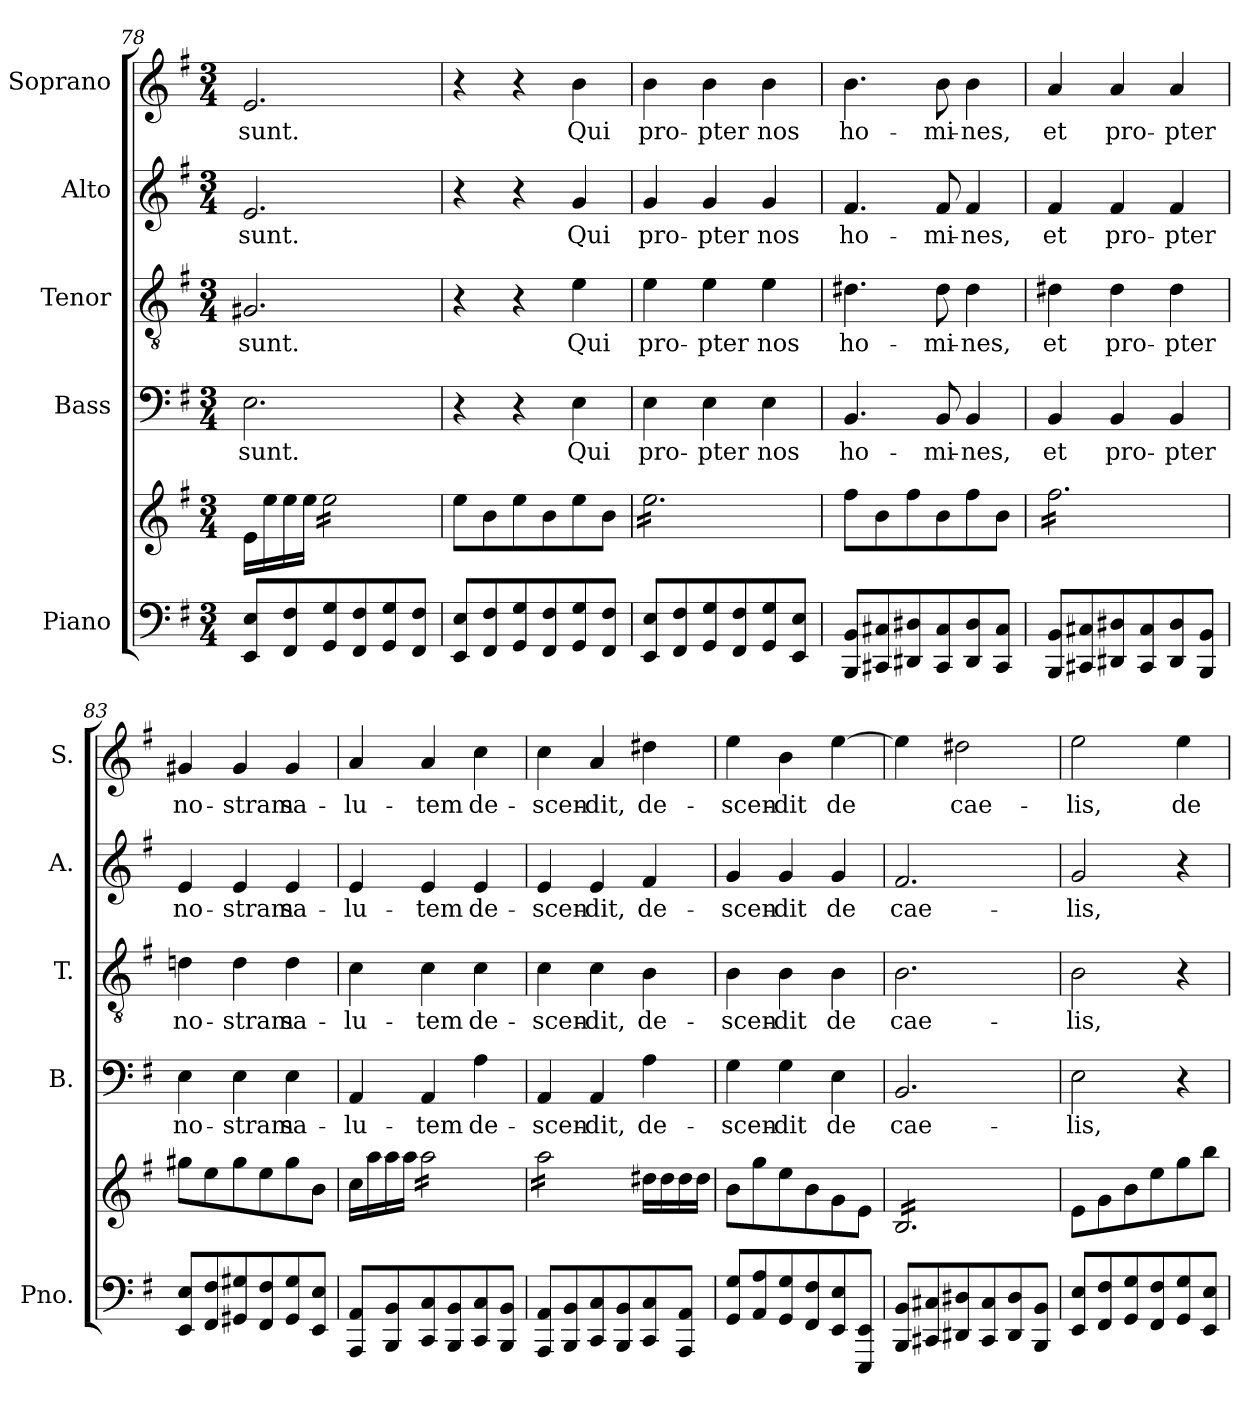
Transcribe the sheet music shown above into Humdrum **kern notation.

**kern	**kern	**kern	**text	**kern	**text	**kern	**text	**kern	**text
*part5	*part5	*part4	*part4	*part3	*part3	*part2	*part2	*part1	*part1
*staff6	*staff5	*staff4	*staff4	*staff3	*staff3	*staff2	*staff2	*staff1	*staff1
*I"Piano	*	*I"Bass	*	*I"Tenor	*	*I"Alto	*	*I"Soprano	*
*I'Pno.	*	*I'B.	*	*I'T.	*	*I'A.	*	*I'S.	*
!!LO:PB:g=z
*clefF4	*clefG2	*clefF4	*	*clefGv2	*	*clefG2	*	*clefG2	*
*k[f#]	*k[f#]	*k[f#]	*	*k[f#]	*	*k[f#]	*	*k[f#]	*
*M3/4	*M3/4	*M3/4	*	*M3/4	*	*M3/4	*	*M3/4	*
=78	=78	=78	=78	=78	=78	=78	=78	=78	=78
!	!	!	!LO:LY:b	!	!LO:LY:b	!	!LO:LY:b	!	!LO:LY:b
8EE/ 8E/L	16e\LL	2.E\	sunt.	2.G#X/	sunt.	2.e/	sunt.	2.e/	sunt.
.	16ee\	.	.	.	.	.	.	.	.
8FF#/ 8F#/	16ee\	.	.	.	.	.	.	.	.
.	16ee\JJ	.	.	.	.	.	.	.	.
*	*tremolo	*	*	*	*	*	*	*	*
8GG/ 8G/	16ee\LL	.	.	.	.	.	.	.	.
.	16ee\	.	.	.	.	.	.	.	.
8FF#/ 8F#/	16ee\	.	.	.	.	.	.	.	.
.	16ee\	.	.	.	.	.	.	.	.
8GG/ 8G/	16ee\	.	.	.	.	.	.	.	.
.	16ee\	.	.	.	.	.	.	.	.
8FF#/ 8F#/J	16ee\	.	.	.	.	.	.	.	.
.	16ee\JJ	.	.	.	.	.	.	.	.
*	*Xtremolo	*	*	*	*	*	*	*	*
=79	=79	=79	=79	=79	=79	=79	=79	=79	=79
8EE/ 8E/L	8ee\L	4r	.	4r	.	4r	.	4r	.
8FF#/ 8F#/	8b\	.	.	.	.	.	.	.	.
8GG/ 8G/	8ee\	4r	.	4r	.	4r	.	4r	.
8FF#/ 8F#/	8b\	.	.	.	.	.	.	.	.
!	!	!	!LO:LY:b	!	!LO:LY:b	!	!LO:LY:b	!	!LO:LY:b
8GG/ 8G/	8ee\	4E\	Qui	4e\	Qui	4g/	Qui	4b\	Qui
8FF#/ 8F#/J	8b\J	.	.	.	.	.	.	.	.
=80	=80	=80	=80	=80	=80	=80	=80	=80	=80
!	!	!	!LO:LY:b	!	!LO:LY:b	!	!LO:LY:b	!	!LO:LY:b
*	*tremolo	*	*	*	*	*	*	*	*
8EE/ 8E/L	16ee\LL	4E\	pro-	4e\	pro-	4g/	pro-	4b\	pro-
.	16ee\	.	.	.	.	.	.	.	.
8FF#/ 8F#/	16ee\	.	.	.	.	.	.	.	.
.	16ee\	.	.	.	.	.	.	.	.
!	!	!	!LO:LY:b	!	!LO:LY:b	!	!LO:LY:b	!	!LO:LY:b
8GG/ 8G/	16ee\	4E\	-pter	4e\	-pter	4g/	-pter	4b\	-pter
.	16ee\	.	.	.	.	.	.	.	.
8FF#/ 8F#/	16ee\	.	.	.	.	.	.	.	.
.	16ee\	.	.	.	.	.	.	.	.
!	!	!	!LO:LY:b	!	!LO:LY:b	!	!LO:LY:b	!	!LO:LY:b
8GG/ 8G/	16ee\	4E\	nos	4e\	nos	4g/	nos	4b\	nos
.	16ee\	.	.	.	.	.	.	.	.
8EE/ 8E/J	16ee\	.	.	.	.	.	.	.	.
.	16ee\JJ	.	.	.	.	.	.	.	.
*	*Xtremolo	*	*	*	*	*	*	*	*
=81	=81	=81	=81	=81	=81	=81	=81	=81	=81
!	!	!	!LO:LY:b	!	!LO:LY:b	!	!LO:LY:b	!	!LO:LY:b
8BBB/ 8BB/L	8ff#\L	4.BB/	ho-	4.d#X\	ho-	4.f#/	ho-	4.b\	ho-
8CC#X/ 8C#X/	8b\	.	.	.	.	.	.	.	.
8DD#X/ 8D#X/	8ff#\	.	.	.	.	.	.	.	.
!	!	!	!LO:LY:b	!	!LO:LY:b	!	!LO:LY:b	!	!LO:LY:b
8CC#/ 8C#/	8b\	8BB/	-mi-	8d#\	-mi-	8f#/	-mi-	8b\	-mi-
!	!	!	!LO:LY:b	!	!LO:LY:b	!	!LO:LY:b	!	!LO:LY:b
8DD#/ 8D#/	8ff#\	4BB/	-nes,	4d#\	-nes,	4f#/	-nes,	4b\	-nes,
8CC#/ 8C#/J	8b\J	.	.	.	.	.	.	.	.
=82	=82	=82	=82	=82	=82	=82	=82	=82	=82
!	!	!	!LO:LY:b	!	!LO:LY:b	!	!LO:LY:b	!	!LO:LY:b
*	*tremolo	*	*	*	*	*	*	*	*
8BBB/ 8BB/L	16ff#\LL	4BB/	et	4d#X\	et	4f#/	et	4a/	et
.	16ff#\	.	.	.	.	.	.	.	.
8CC#X/ 8C#X/	16ff#\	.	.	.	.	.	.	.	.
.	16ff#\	.	.	.	.	.	.	.	.
!	!	!	!LO:LY:b	!	!LO:LY:b	!	!LO:LY:b	!	!LO:LY:b
8DD#X/ 8D#X/	16ff#\	4BB/	pro-	4d#\	pro-	4f#/	pro-	4a/	pro-
.	16ff#\	.	.	.	.	.	.	.	.
8CC#/ 8C#/	16ff#\	.	.	.	.	.	.	.	.
.	16ff#\	.	.	.	.	.	.	.	.
!	!	!	!LO:LY:b	!	!LO:LY:b	!	!LO:LY:b	!	!LO:LY:b
8DD#/ 8D#/	16ff#\	4BB/	-pter	4d#\	-pter	4f#/	-pter	4a/	-pter
.	16ff#\	.	.	.	.	.	.	.	.
8BBB/ 8BB/J	16ff#\	.	.	.	.	.	.	.	.
.	16ff#\JJ	.	.	.	.	.	.	.	.
*	*Xtremolo	*	*	*	*	*	*	*	*
=83	=83	=83	=83	=83	=83	=83	=83	=83	=83
!	!	!	!LO:LY:b	!	!LO:LY:b	!	!LO:LY:b	!	!LO:LY:b
8EE/ 8E/L	8gg#X\L	4E\	no-	4dn\	no-	4e/	no-	4g#X/	no-
8FF#/ 8F#/	8ee\	.	.	.	.	.	.	.	.
!	!	!	!LO:LY:b	!	!LO:LY:b	!	!LO:LY:b	!	!LO:LY:b
8GG#X/ 8G#X/	8gg#\	4E\	-stram	4d\	-stram	4e/	-stram	4g#/	-stram
8FF#/ 8F#/	8ee\	.	.	.	.	.	.	.	.
!	!	!	!LO:LY:b	!	!LO:LY:b	!	!LO:LY:b	!	!LO:LY:b
8GG#/ 8G#/	8gg#\	4E\	sa-	4d\	sa-	4e/	sa-	4g#/	sa-
8EE/ 8E/J	8b\J	.	.	.	.	.	.	.	.
!!LO:LB:g=z
=84	=84	=84	=84	=84	=84	=84	=84	=84	=84
!	!	!	!LO:LY:b	!	!LO:LY:b	!	!LO:LY:b	!	!LO:LY:b
8AAA/ 8AA/L	16cc\LL	4AA/	-lu-	4c\	-lu-	4e/	-lu-	4a/	-lu-
.	16aa\	.	.	.	.	.	.	.	.
8BBB/ 8BB/	16aa\	.	.	.	.	.	.	.	.
.	16aa\JJ	.	.	.	.	.	.	.	.
!	!	!	!LO:LY:b	!	!LO:LY:b	!	!LO:LY:b	!	!LO:LY:b
*	*tremolo	*	*	*	*	*	*	*	*
8CC/ 8C/	16aa\LL	4AA/	-tem	4c\	-tem	4e/	-tem	4a/	-tem
.	16aa\	.	.	.	.	.	.	.	.
8BBB/ 8BB/	16aa\	.	.	.	.	.	.	.	.
.	16aa\	.	.	.	.	.	.	.	.
!	!	!	!LO:LY:b	!	!LO:LY:b	!	!LO:LY:b	!	!LO:LY:b
8CC/ 8C/	16aa\	4A\	de-	4c\	de-	4e/	de-	4cc\	de-
.	16aa\	.	.	.	.	.	.	.	.
8BBB/ 8BB/J	16aa\	.	.	.	.	.	.	.	.
.	16aa\JJ	.	.	.	.	.	.	.	.
=85	=85	=85	=85	=85	=85	=85	=85	=85	=85
!	!	!	!LO:LY:b	!	!LO:LY:b	!	!LO:LY:b	!	!LO:LY:b
8AAA/ 8AA/L	16aa\LL	4AA/	-scen-	4c\	-scen-	4e/	-scen-	4cc\	-scen-
.	16aa\	.	.	.	.	.	.	.	.
8BBB/ 8BB/	16aa\	.	.	.	.	.	.	.	.
.	16aa\	.	.	.	.	.	.	.	.
!	!	!	!LO:LY:b	!	!LO:LY:b	!	!LO:LY:b	!	!LO:LY:b
8CC/ 8C/	16aa\	4AA/	-dit,	4c\	-dit,	4e/	-dit,	4a/	-dit,
.	16aa\	.	.	.	.	.	.	.	.
8BBB/ 8BB/	16aa\	.	.	.	.	.	.	.	.
.	16aa\JJ	.	.	.	.	.	.	.	.
*	*Xtremolo	*	*	*	*	*	*	*	*
!	!	!	!LO:LY:b	!	!LO:LY:b	!	!LO:LY:b	!	!LO:LY:b
8CC/ 8C/	16dd#X\LL	4A\	de-	4B\	de-	4f#/	de-	4dd#X\	de-
.	16dd#\	.	.	.	.	.	.	.	.
8AAA/ 8AA/J	16dd#\	.	.	.	.	.	.	.	.
.	16dd#\JJ	.	.	.	.	.	.	.	.
=86	=86	=86	=86	=86	=86	=86	=86	=86	=86
!	!	!	!LO:LY:b	!	!LO:LY:b	!	!LO:LY:b	!	!LO:LY:b
8GG/ 8G/L	8b\L	4G\	-scen-	4B\	-scen-	4g/	-scen-	4ee\	-scen-
8AA/ 8A/	8gg\	.	.	.	.	.	.	.	.
!	!	!	!LO:LY:b	!	!LO:LY:b	!	!LO:LY:b	!	!LO:LY:b
8GG/ 8G/	8ee\	4G\	-dit	4B\	-dit	4g/	-dit	4b\	-dit
8FF#/ 8F#/	8b\	.	.	.	.	.	.	.	.
!	!	!	!LO:LY:b	!	!LO:LY:b	!	!LO:LY:b	!	!LO:LY:b
8EE/ 8E/	8g\	4E\	de	4B\	de	4g/	de	[4ee\	de
8EEE/ 8EE/J	8e\J	.	.	.	.	.	.	.	.
=87	=87	=87	=87	=87	=87	=87	=87	=87	=87
!	!	!	!LO:LY:b	!	!LO:LY:b	!	!LO:LY:b	!	!
*	*tremolo	*	*	*	*	*	*	*	*
8BBB/ 8BB/L	16B/LL	2.BB/	cae-	2.B\	cae-	2.f#/	cae-	4ee\]	.
.	16B/	.	.	.	.	.	.	.	.
8CC#X/ 8C#X/	16B/	.	.	.	.	.	.	.	.
.	16B/	.	.	.	.	.	.	.	.
!	!	!	!	!	!	!	!	!	!LO:LY:b
8DD#X/ 8D#X/	16B/	.	.	.	.	.	.	2dd#X\	cae-
.	16B/	.	.	.	.	.	.	.	.
8CC#/ 8C#/	16B/	.	.	.	.	.	.	.	.
.	16B/	.	.	.	.	.	.	.	.
8DD#/ 8D#/	16B/	.	.	.	.	.	.	.	.
.	16B/	.	.	.	.	.	.	.	.
8BBB/ 8BB/J	16B/	.	.	.	.	.	.	.	.
.	16B/JJ	.	.	.	.	.	.	.	.
*	*Xtremolo	*	*	*	*	*	*	*	*
=88	=88	=88	=88	=88	=88	=88	=88	=88	=88
!	!	!	!LO:LY:b	!	!LO:LY:b	!	!LO:LY:b	!	!LO:LY:b
8EE/ 8E/L	8e\L	2E\	-lis,	2B\	-lis,	2g/	-lis,	2ee\	-lis,
8FF#/ 8F#/	8g\	.	.	.	.	.	.	.	.
8GG/ 8G/	8b\	.	.	.	.	.	.	.	.
8FF#/ 8F#/	8ee\	.	.	.	.	.	.	.	.
!	!	!	!	!	!	!	!	!	!LO:LY:b
8GG/ 8G/	8gg\	4r	.	4r	.	4r	.	4ee\	de-
8EE/ 8E/J	8bb\J	.	.	.	.	.	.	.	.
=	=	=	=	=	=	=	=	=	=
*-	*-	*-	*-	*-	*-	*-	*-	*-	*-
